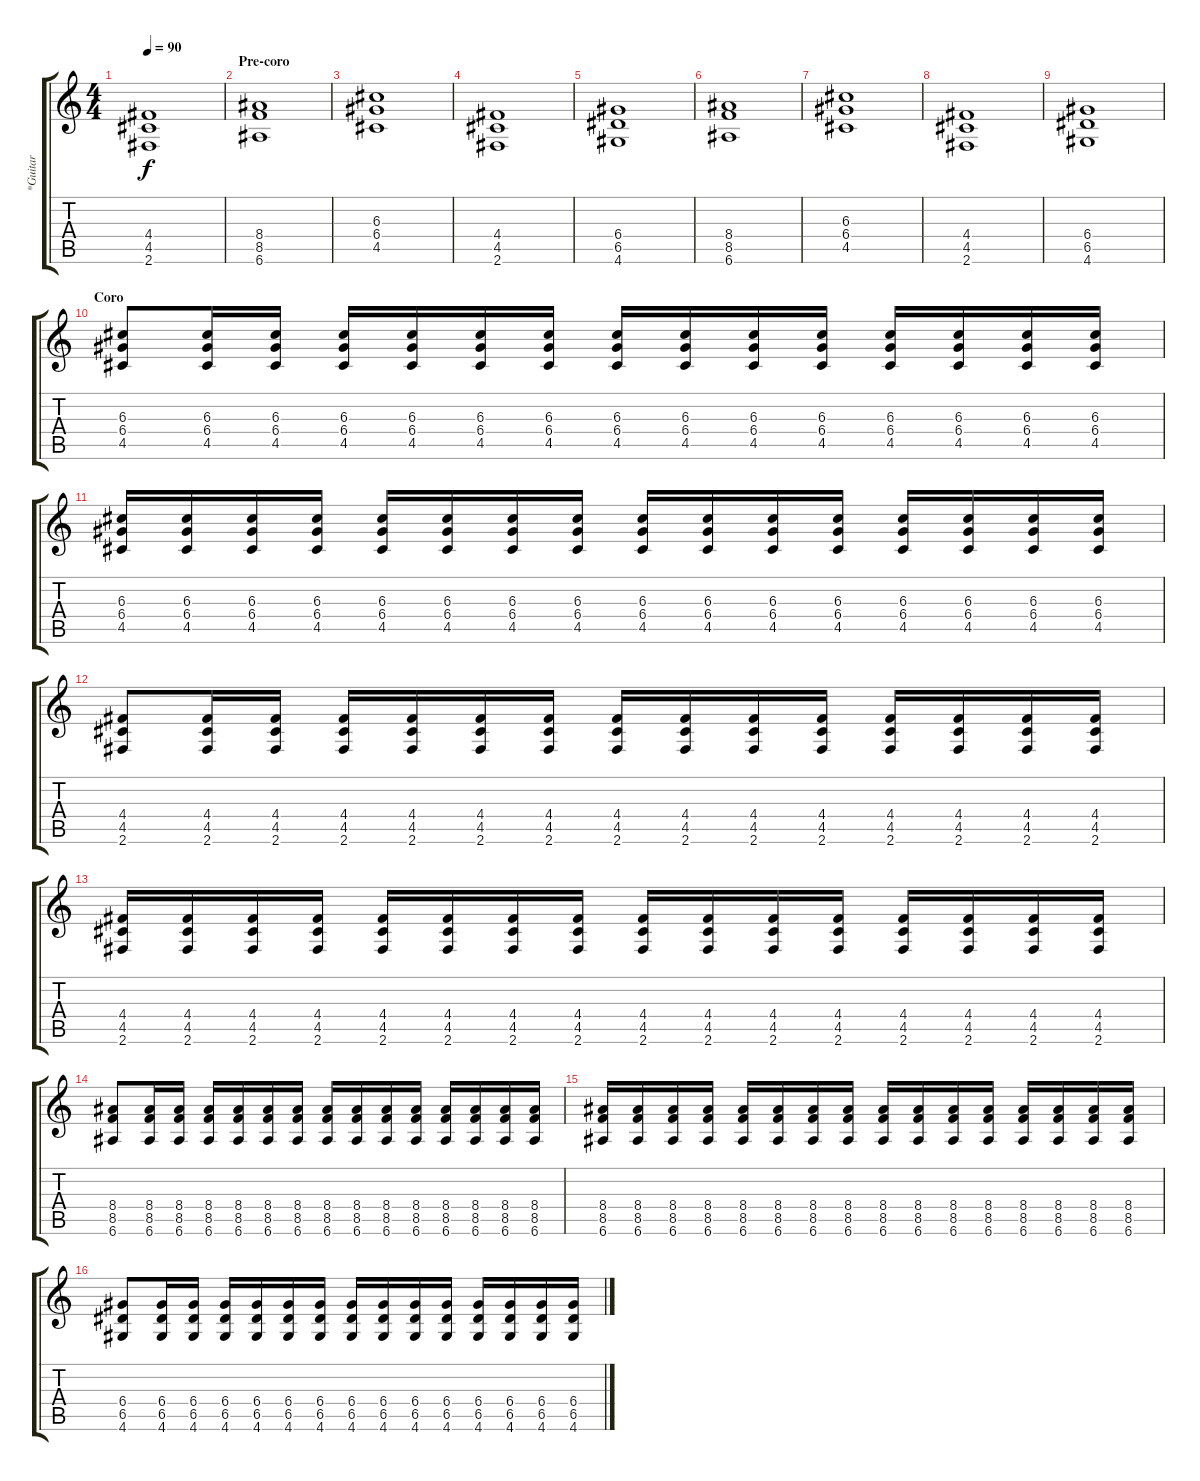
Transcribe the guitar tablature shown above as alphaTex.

\track ("*Guitar" "*Guitar") {instrument distortionguitar}
\staff {score tabs}
\tuning (E4 B3 G3 D3 A2 E2) {hide}
\ts (4 4)
\tempo 90
\clef g2
\ks c
(4.4{t} 4.5{t} 2.6{t}).1{dy f} |
\section ("" "Pre-coro")
(8.4 8.5 6.6).1 |
(6.3 6.4 4.5).1 |
(4.4 4.5 2.6).1 |
(6.4 6.5 4.6).1 |
(8.4 8.5 6.6).1 |
(6.3 6.4 4.5).1 |
(4.4 4.5 2.6).1 |
(6.4 6.5 4.6).1 |
\section ("" "Coro")
(6.3 6.4 4.5).8 (6.3 6.4 4.5).16 (6.3 6.4 4.5).16 (6.3 6.4 4.5).16 (6.3 6.4 4.5).16 (6.3 6.4 4.5).16 (6.3 6.4 4.5).16 (6.3 6.4 4.5).16 (6.3 6.4 4.5).16 (6.3 6.4 4.5).16 (6.3 6.4 4.5).16 (6.3 6.4 4.5).16 (6.3 6.4 4.5).16 (6.3 6.4 4.5).16 (6.3 6.4 4.5).16 |
(6.3 6.4 4.5).16 (6.3 6.4 4.5).16 (6.3 6.4 4.5).16 (6.3 6.4 4.5).16 (6.3 6.4 4.5).16 (6.3 6.4 4.5).16 (6.3 6.4 4.5).16 (6.3 6.4 4.5).16 (6.3 6.4 4.5).16 (6.3 6.4 4.5).16 (6.3 6.4 4.5).16 (6.3 6.4 4.5).16 (6.3 6.4 4.5).16 (6.3 6.4 4.5).16 (6.3 6.4 4.5).16 (6.3 6.4 4.5).16 |
(4.4 4.5 2.6).8 (4.4 4.5 2.6).16 (4.4 4.5 2.6).16 (4.4 4.5 2.6).16 (4.4 4.5 2.6).16 (4.4 4.5 2.6).16 (4.4 4.5 2.6).16 (4.4 4.5 2.6).16 (4.4 4.5 2.6).16 (4.4 4.5 2.6).16 (4.4 4.5 2.6).16 (4.4 4.5 2.6).16 (4.4 4.5 2.6).16 (4.4 4.5 2.6).16 (4.4 4.5 2.6).16 |
(4.4 4.5 2.6).16 (4.4 4.5 2.6).16 (4.4 4.5 2.6).16 (4.4 4.5 2.6).16 (4.4 4.5 2.6).16 (4.4 4.5 2.6).16 (4.4 4.5 2.6).16 (4.4 4.5 2.6).16 (4.4 4.5 2.6).16 (4.4 4.5 2.6).16 (4.4 4.5 2.6).16 (4.4 4.5 2.6).16 (4.4 4.5 2.6).16 (4.4 4.5 2.6).16 (4.4 4.5 2.6).16 (4.4 4.5 2.6).16 |
(8.4 8.5 6.6).8 (8.4 8.5 6.6).16 (8.4 8.5 6.6).16 (8.4 8.5 6.6).16 (8.4 8.5 6.6).16 (8.4 8.5 6.6).16 (8.4 8.5 6.6).16 (8.4 8.5 6.6).16 (8.4 8.5 6.6).16 (8.4 8.5 6.6).16 (8.4 8.5 6.6).16 (8.4 8.5 6.6).16 (8.4 8.5 6.6).16 (8.4 8.5 6.6).16 (8.4 8.5 6.6).16 |
(8.4 8.5 6.6).16 (8.4 8.5 6.6).16 (8.4 8.5 6.6).16 (8.4 8.5 6.6).16 (8.4 8.5 6.6).16 (8.4 8.5 6.6).16 (8.4 8.5 6.6).16 (8.4 8.5 6.6).16 (8.4 8.5 6.6).16 (8.4 8.5 6.6).16 (8.4 8.5 6.6).16 (8.4 8.5 6.6).16 (8.4 8.5 6.6).16 (8.4 8.5 6.6).16 (8.4 8.5 6.6).16 (8.4 8.5 6.6).16 |
(6.4 6.5 4.6).8 (6.4 6.5 4.6).16 (6.4 6.5 4.6).16 (6.4 6.5 4.6).16 (6.4 6.5 4.6).16 (6.4 6.5 4.6).16 (6.4 6.5 4.6).16 (6.4 6.5 4.6).16 (6.4 6.5 4.6).16 (6.4 6.5 4.6).16 (6.4 6.5 4.6).16 (6.4 6.5 4.6).16 (6.4 6.5 4.6).16 (6.4 6.5 4.6).16 (6.4 6.5 4.6).16
